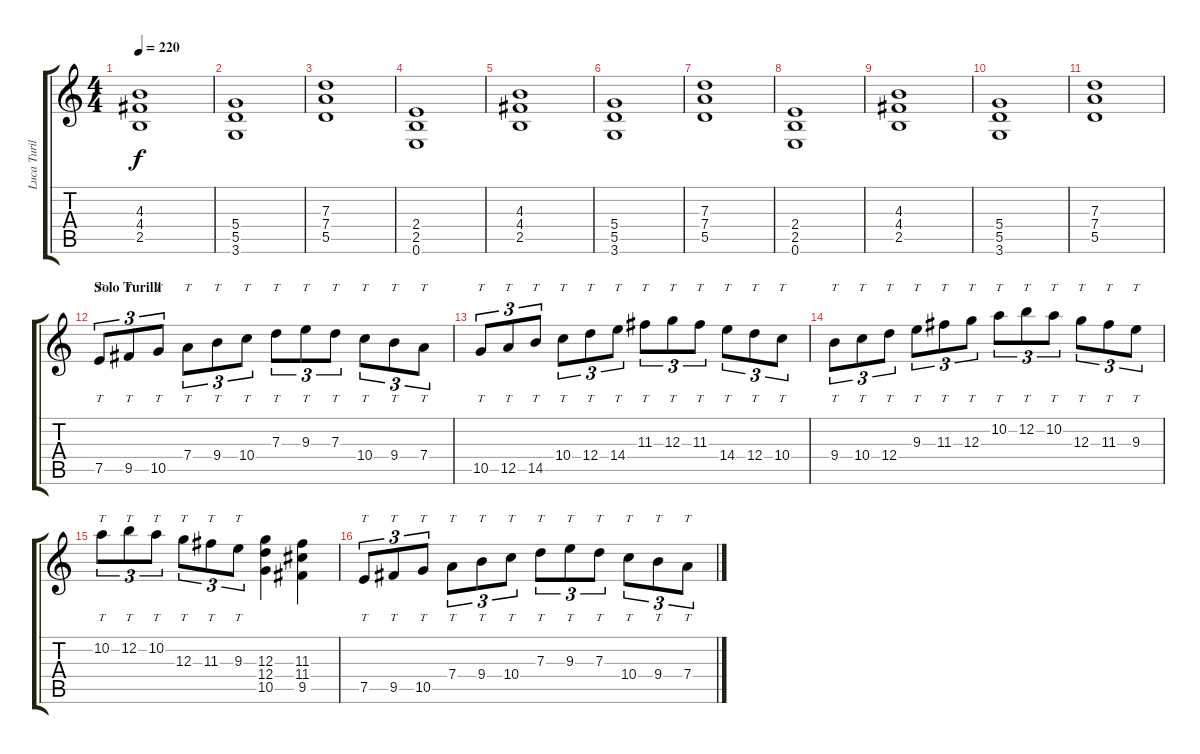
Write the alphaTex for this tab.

\track ("Luca Turilli" "Luca Turil") {instrument overdrivenguitar}
\staff {score tabs}
\tuning (E4 B3 G3 D3 A2 E2) {hide}
\ts (4 4)
\tempo 220
\clef g2
\ks c
(4.3 4.4 2.5).1{dy f} |
(5.4 5.5 3.6).1 |
(7.3 7.4 5.5).1 |
(2.4 2.5 0.6).1 |
(4.3 4.4 2.5).1 |
(5.4 5.5 3.6).1 |
(7.3 7.4 5.5).1 |
(2.4 2.5 0.6).1 |
(4.3 4.4 2.5).1 |
(5.4 5.5 3.6).1 |
(7.3 7.4 5.5).1 |
\section ("" "Solo Turilli")
7.5.8{tt tu (3 2)} 9.5.8{tt tu (3 2)} 10.5.8{tt tu (3 2)} 7.4.8{tt tu (3 2)} 9.4.8{tt tu (3 2)} 10.4.8{tt tu (3 2)} 7.3.8{tt tu (3 2)} 9.3.8{tt tu (3 2)} 7.3.8{tt tu (3 2)} 10.4.8{tt tu (3 2)} 9.4.8{tt tu (3 2)} 7.4.8{tt tu (3 2)} |
10.5.8{tt tu (3 2)} 12.5.8{tt tu (3 2)} 14.5.8{tt tu (3 2)} 10.4.8{tt tu (3 2)} 12.4.8{tt tu (3 2)} 14.4.8{tt tu (3 2)} 11.3.8{tt tu (3 2)} 12.3.8{tt tu (3 2)} 11.3.8{tt tu (3 2)} 14.4.8{tt tu (3 2)} 12.4.8{tt tu (3 2)} 10.4.8{tt tu (3 2)} |
9.4.8{tt tu (3 2)} 10.4.8{tt tu (3 2)} 12.4.8{tt tu (3 2)} 9.3.8{tt tu (3 2)} 11.3.8{tt tu (3 2)} 12.3.8{tt tu (3 2)} 10.2.8{tt tu (3 2)} 12.2.8{tt tu (3 2)} 10.2.8{tt tu (3 2)} 12.3.8{tt tu (3 2)} 11.3.8{tt tu (3 2)} 9.3.8{tt tu (3 2)} |
10.2.8{tt tu (3 2)} 12.2.8{tt tu (3 2)} 10.2.8{tt tu (3 2)} 12.3.8{tt tu (3 2)} 11.3.8{tt tu (3 2)} 9.3.8{tt tu (3 2)} (12.3 12.4 10.5).4 (11.3 11.4 9.5).4 |
7.5.8{tt tu (3 2)} 9.5.8{tt tu (3 2)} 10.5.8{tt tu (3 2)} 7.4.8{tt tu (3 2)} 9.4.8{tt tu (3 2)} 10.4.8{tt tu (3 2)} 7.3.8{tt tu (3 2)} 9.3.8{tt tu (3 2)} 7.3.8{tt tu (3 2)} 10.4.8{tt tu (3 2)} 9.4.8{tt tu (3 2)} 7.4.8{tt tu (3 2)}
